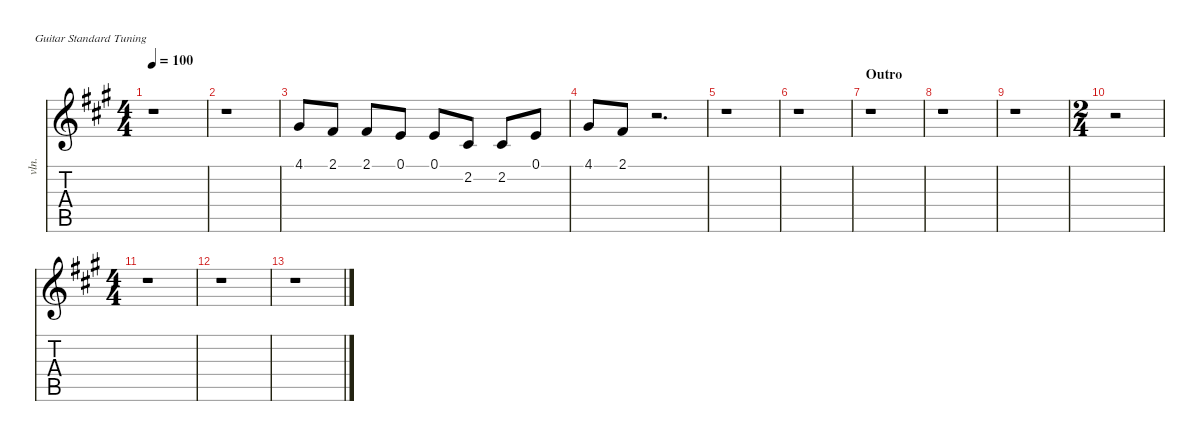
\defaultSystemsLayout 4
\hideDynamics
\bracketExtendMode nobrackets
\otherSystemsTrackNameOrientation horizontal
\track ("Paul" "vln.") {instrument synthstrings2}
\staff {score tabs}
\tuning (E4 B3 G3 D3 A2 E2)
\ts (4 4)
\tempo 100
\clef g2
\ks a
r.1{dy f beam Down} |
r.1{beam Down} |
4.1{acc #}.8{beam Up} 2.1{acc #}.8{beam Up} 2.1{acc #}.8{beam Up} 0.1{acc forcenatural}.8{beam Up} 0.1{acc forcenatural}.8{beam Up} 2.2{acc #}.8{beam Up} 2.2{acc #}.8{beam Up} 0.1{acc forcenatural}.8{beam Up} |
4.1{acc #}.8{beam Up} 2.1{acc #}.8{beam Up} r.2{d beam Up} |
r.1{beam Down} |
r.1{beam Down} |
\section ("" "Outro")
r.1{beam Down} |
r.1{beam Down} |
r.1{beam Down} |
\ts (2 4)
r.2{beam Down} |
\ts (4 4)
r.1{beam Down} |
r.1{beam Down} |
r.1{beam Down}
